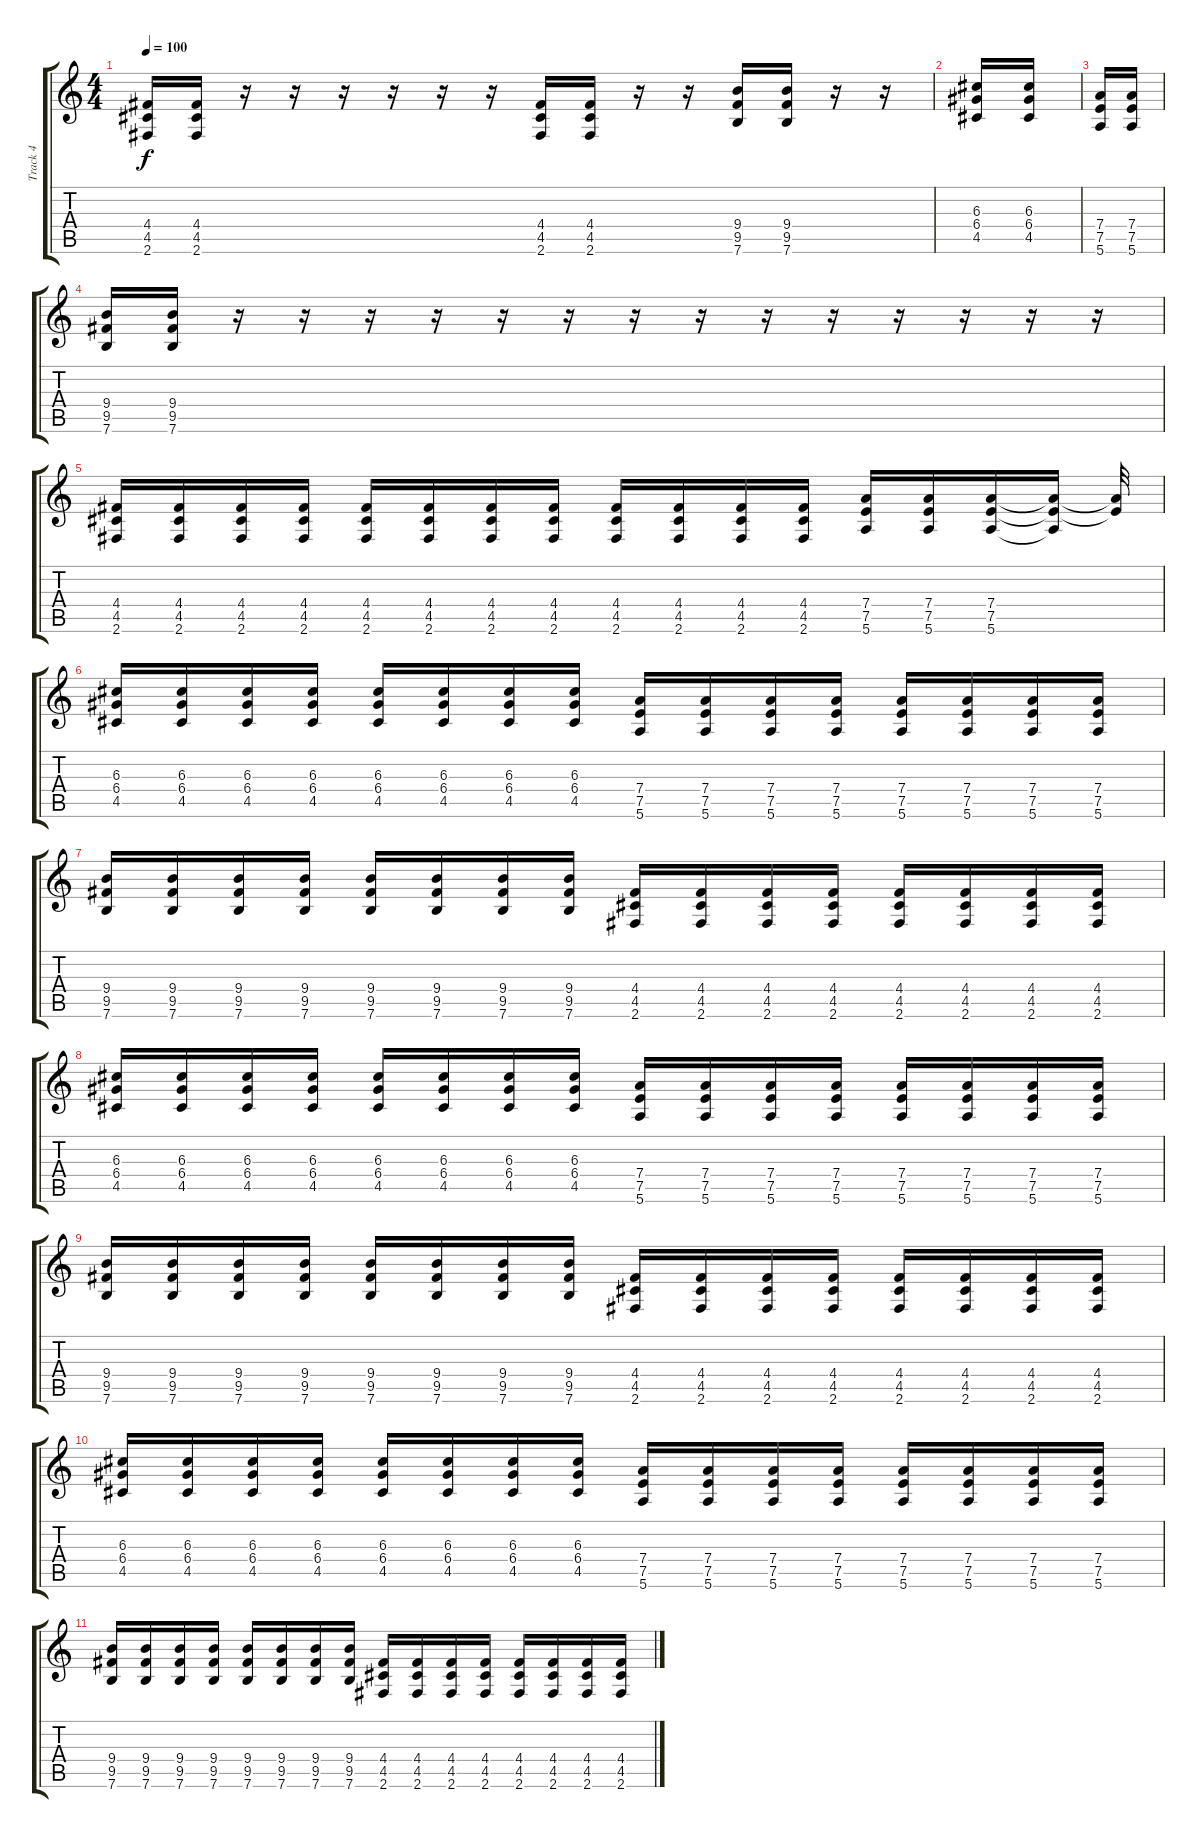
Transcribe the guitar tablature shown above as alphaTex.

\track ("Track 4" "Track 4") {instrument distortionguitar}
\staff {score tabs}
\tuning (E4 B3 G3 D3 A2 E2) {hide}
\ts (4 4)
\tempo 100
\clef g2
\ks c
(4.4 4.5 2.6).16{dy f} (4.4 4.5 2.6).16 r.16 r.16 r.16 r.16 r.16 r.16 (4.4 4.5 2.6).16 (4.4 4.5 2.6).16 r.16 r.16 (9.4 9.5 7.6).16 (9.4 9.5 7.6).16 r.16 r.16 |
(6.3 6.4 4.5).16 (6.3 6.4 4.5).16 |
(7.4 7.5 5.6).16 (7.4 7.5 5.6).16 |
(9.4 9.5 7.6).16 (9.4 9.5 7.6).16 r.16 r.16 r.16 r.16 r.16 r.16 r.16 r.16 r.16 r.16 r.16 r.16 r.16 r.16 |
(4.4 4.5 2.6).16{instrument electricguitarmuted} (4.4 4.5 2.6).16 (4.4 4.5 2.6).16 (4.4 4.5 2.6).16 (4.4 4.5 2.6).16 (4.4 4.5 2.6).16 (4.4 4.5 2.6).16 (4.4 4.5 2.6).16 (4.4 4.5 2.6).16 (4.4 4.5 2.6).16 (4.4 4.5 2.6).16 (4.4 4.5 2.6).16 (7.4 7.5 5.6).16{instrument overdrivenguitar} (7.4 7.5 5.6).16 (7.4 7.5 5.6).16 (7.4{t} 7.5{t} 5.6{t}).16 (7.4{t} 7.5{t}).32 |
(6.3 6.4 4.5).16 (6.3 6.4 4.5).16 (6.3 6.4 4.5).16 (6.3 6.4 4.5).16 (6.3 6.4 4.5).16 (6.3 6.4 4.5).16 (6.3 6.4 4.5).16 (6.3 6.4 4.5).16 (7.4 7.5 5.6).16 (7.4 7.5 5.6).16 (7.4 7.5 5.6).16 (7.4 7.5 5.6).16 (7.4 7.5 5.6).16 (7.4 7.5 5.6).16 (7.4 7.5 5.6).16 (7.4 7.5 5.6).16 |
(9.4 9.5 7.6).16 (9.4 9.5 7.6).16 (9.4 9.5 7.6).16 (9.4 9.5 7.6).16 (9.4 9.5 7.6).16 (9.4 9.5 7.6).16 (9.4 9.5 7.6).16 (9.4 9.5 7.6).16 (4.4 4.5 2.6).16 (4.4 4.5 2.6).16 (4.4 4.5 2.6).16 (4.4 4.5 2.6).16 (4.4 4.5 2.6).16 (4.4 4.5 2.6).16 (4.4 4.5 2.6).16 (4.4 4.5 2.6).16 |
(6.3 6.4 4.5).16 (6.3 6.4 4.5).16 (6.3 6.4 4.5).16 (6.3 6.4 4.5).16 (6.3 6.4 4.5).16 (6.3 6.4 4.5).16 (6.3 6.4 4.5).16 (6.3 6.4 4.5).16 (7.4 7.5 5.6).16 (7.4 7.5 5.6).16 (7.4 7.5 5.6).16 (7.4 7.5 5.6).16 (7.4 7.5 5.6).16 (7.4 7.5 5.6).16 (7.4 7.5 5.6).16 (7.4 7.5 5.6).16 |
(9.4 9.5 7.6).16 (9.4 9.5 7.6).16 (9.4 9.5 7.6).16 (9.4 9.5 7.6).16 (9.4 9.5 7.6).16 (9.4 9.5 7.6).16 (9.4 9.5 7.6).16 (9.4 9.5 7.6).16 (4.4 4.5 2.6).16 (4.4 4.5 2.6).16 (4.4 4.5 2.6).16 (4.4 4.5 2.6).16 (4.4 4.5 2.6).16 (4.4 4.5 2.6).16 (4.4 4.5 2.6).16 (4.4 4.5 2.6).16 |
(6.3 6.4 4.5).16 (6.3 6.4 4.5).16 (6.3 6.4 4.5).16 (6.3 6.4 4.5).16 (6.3 6.4 4.5).16 (6.3 6.4 4.5).16 (6.3 6.4 4.5).16 (6.3 6.4 4.5).16 (7.4 7.5 5.6).16 (7.4 7.5 5.6).16 (7.4 7.5 5.6).16 (7.4 7.5 5.6).16 (7.4 7.5 5.6).16 (7.4 7.5 5.6).16 (7.4 7.5 5.6).16 (7.4 7.5 5.6).16 |
(9.4 9.5 7.6).16 (9.4 9.5 7.6).16 (9.4 9.5 7.6).16 (9.4 9.5 7.6).16 (9.4 9.5 7.6).16 (9.4 9.5 7.6).16 (9.4 9.5 7.6).16 (9.4 9.5 7.6).16 (4.4 4.5 2.6).16 (4.4 4.5 2.6).16 (4.4 4.5 2.6).16 (4.4 4.5 2.6).16 (4.4 4.5 2.6).16 (4.4 4.5 2.6).16 (4.4 4.5 2.6).16 (4.4 4.5 2.6).16
